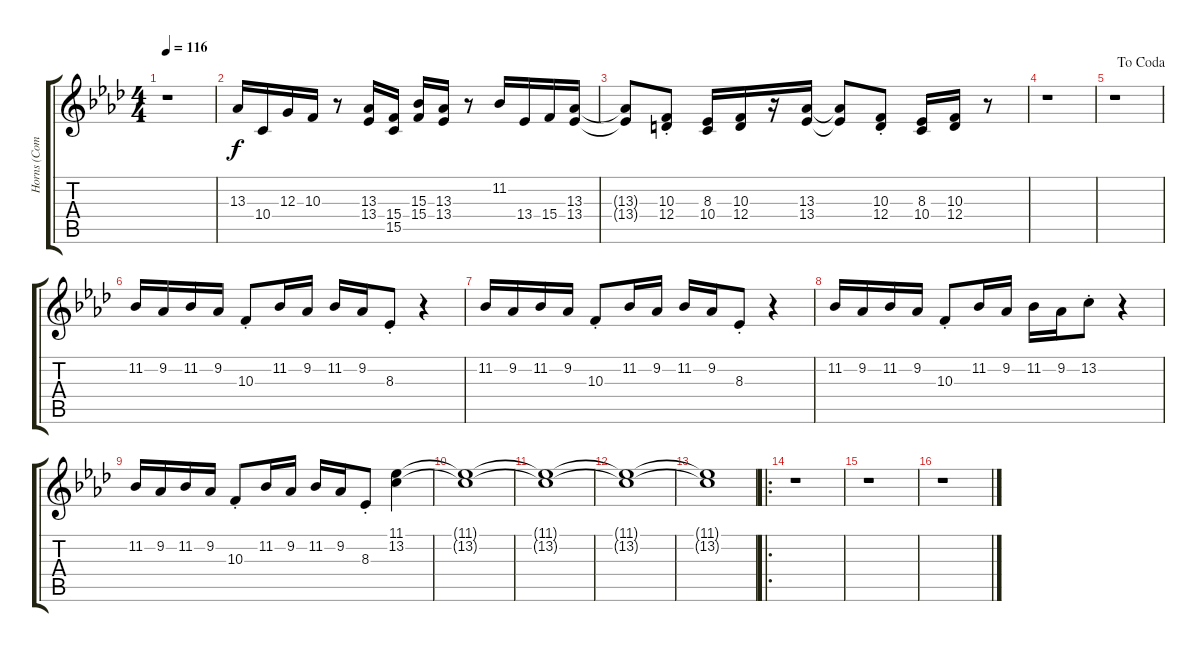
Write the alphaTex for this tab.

\track ("Horns (Combined)" "Horns (Com") {solo instrument altosax}
\staff {score tabs}
\tuning (E4 B3 G3 D3 A2 E2) {hide}
\ts (4 4)
\tempo 116
\clef g2
\ks ab
r.1{dy f} |
13.3.16 10.4.16 12.3.16 10.3.16 r.8 (13.3 13.4).16 (15.4 15.5).16 (15.3 15.4).16 (13.3 13.4).16 r.8 11.2.16 13.4.16 15.4.16 (13.3 13.4).16 |
(13.3{t} 13.4{t}).8 (10.3{st} 12.4{st}).8 (8.3 10.4).16 (10.3 12.4).16 r.16 (13.3 13.4).16 (13.3{t} 13.4{t}).8 (10.3{st} 12.4{st}).8 (8.3 10.4).16 (10.3 12.4).16 r.8 |
r.1 |
\jump dacoda
r.1 |
11.2.16 9.2.16 11.2.16 9.2.16 10.3{st}.8 11.2.16 9.2.16 11.2.16 9.2.16 8.3{st}.8 r.4 |
11.2.16 9.2.16 11.2.16 9.2.16 10.3{st}.8 11.2.16 9.2.16 11.2.16 9.2.16 8.3{st}.8 r.4 |
11.2.16 9.2.16 11.2.16 9.2.16 10.3{st}.8 11.2.16 9.2.16 11.2.16 9.2.16 13.2{st}.8 r.4 |
11.2.16 9.2.16 11.2.16 9.2.16 10.3{st}.8 11.2.16 9.2.16 11.2.16 9.2.16 8.3{st}.8 (11.1 13.2).4 |
(11.1{t} 13.2{t}).1 |
(11.1{t} 13.2{t}).1 |
(11.1{t} 13.2{t}).1 |
(11.1{t} 13.2{t}).1 |
\ro
r.1 |
r.1 |
r.1
